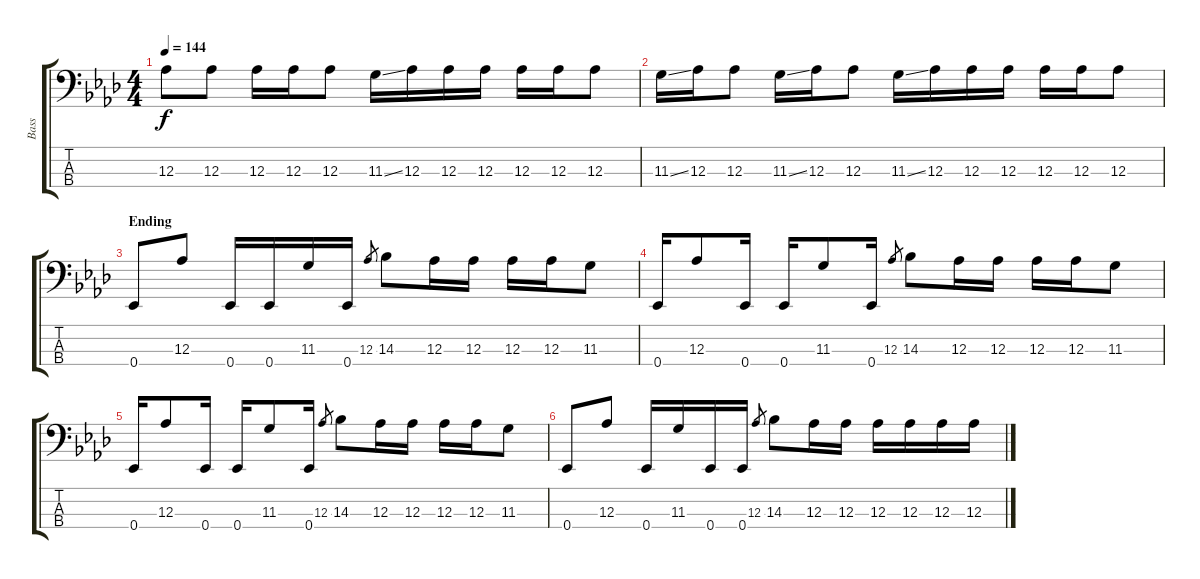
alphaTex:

\track ("Bass" "Bass") {instrument electricbasspick}
\staff {score tabs}
\tuning (Gb2 Db2 Ab1 Eb1) {hide}
\ts (4 4)
\tempo 144
\clef f4
\ks ab
12.3.8{dy f} 12.3.8 12.3.16 12.3.16 12.3.8 11.3{ss}.16 12.3.16 12.3.16 12.3.16 12.3.16 12.3.16 12.3.8 |
11.3{ss}.16 12.3.16 12.3.8 11.3{ss}.16 12.3.16 12.3.8 11.3{ss}.16 12.3.16 12.3.16 12.3.16 12.3.16 12.3.16 12.3.8 |
\section ("" "Ending")
0.4.8 12.3.8 0.4.16 0.4.16 11.3.16 0.4.16 12.3.8{gr} 14.3.8 12.3.16 12.3.16 12.3.16 12.3.16 11.3.8 |
0.4.16 12.3.8 0.4.16 0.4.16 11.3.8 0.4.16 12.3.8{gr} 14.3.8 12.3.16 12.3.16 12.3.16 12.3.16 11.3.8 |
0.4.16 12.3.8 0.4.16 0.4.16 11.3.8 0.4.16 12.3.8{gr} 14.3.8 12.3.16 12.3.16 12.3.16 12.3.16 11.3.8 |
0.4.8 12.3.8 0.4.16 11.3.16 0.4.16 0.4.16 12.3.8{gr} 14.3.8 12.3.16 12.3.16 12.3.16 12.3.16 12.3.16 12.3.16
